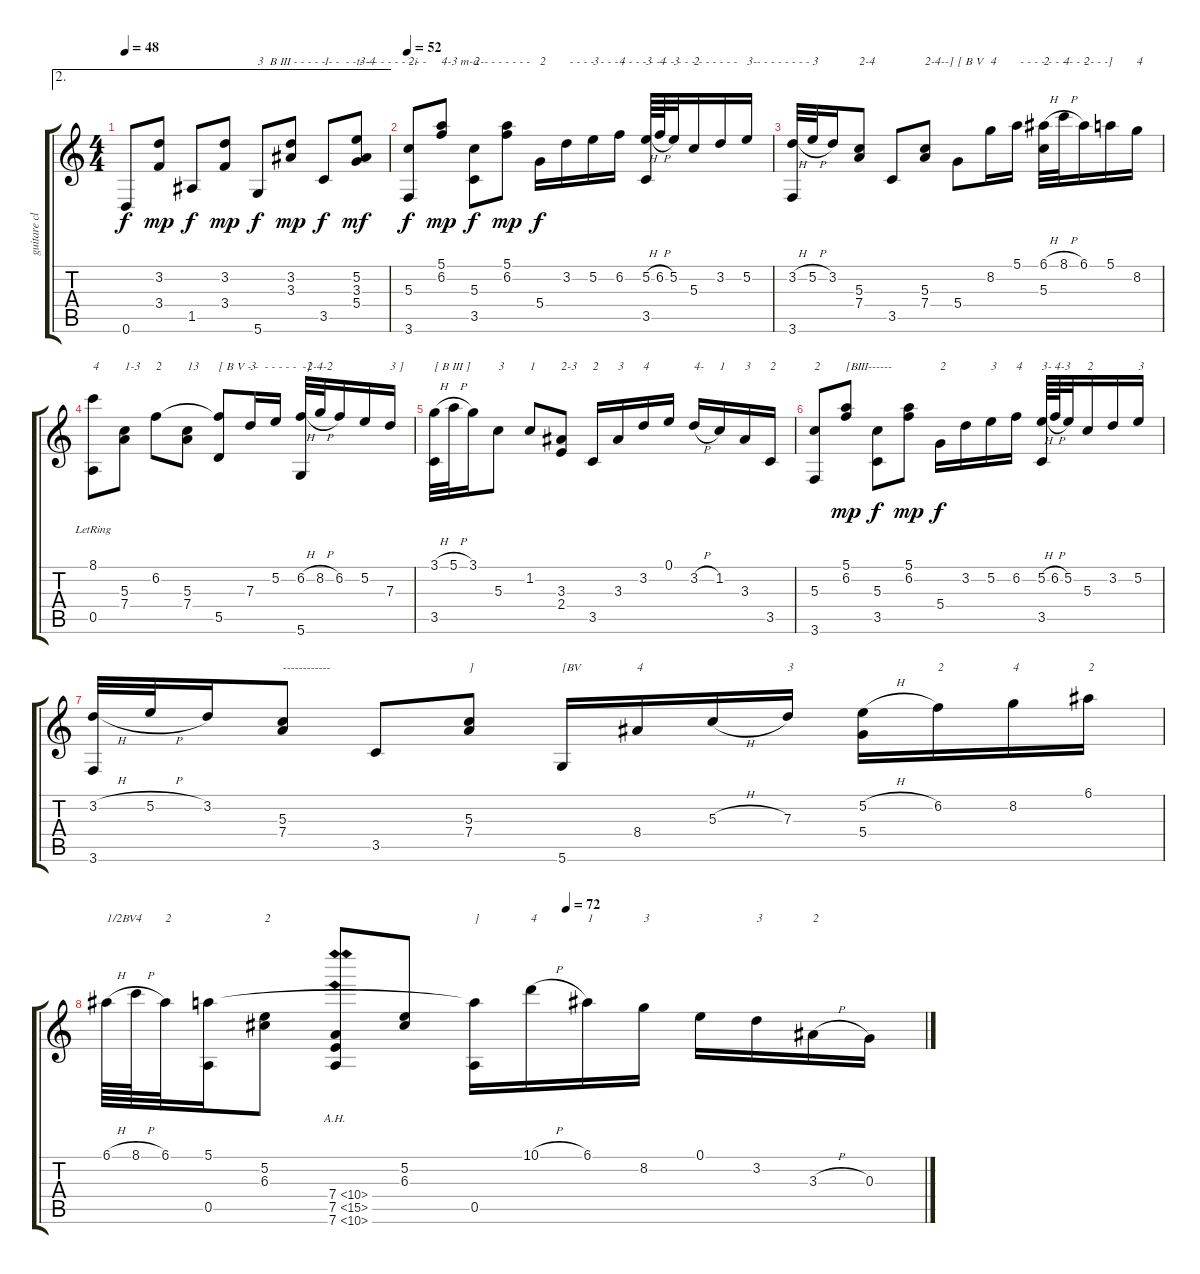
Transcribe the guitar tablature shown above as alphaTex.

\track ("guitare classique" "guitare cl") {instrument acousticguitarnylon}
\staff {score tabs}
\tuning (E4 B3 G3 D3 A2 D2) {hide}
\ae 2
\ts (4 4)
\tempo 48
\clef g2
\ks c
0.6.8{dy f} (3.2 3.4).8{dy mp} 1.5.8{dy f} (3.2 3.4).8{dy mp} 5.6.8{txt "3  B III - - - - - - -  - - - - - - - - - - - - " dy f} (3.2 3.3).8{dy mp} 3.5.8{txt "1" dy f} (5.2 3.3 5.4).8{txt "t3-4" dy mf} |
\tempo 52
(5.3 3.6).8{txt "2i" dy f} (5.1 6.2).8{txt "4-3 m-a" dy mp} (5.3 3.5).8{txt "2-- - - - - - -" dy f} (5.1 6.2).8{dy mp} 5.4.16{txt "2" dy f} 3.2.16{txt " - - - -  - - - - - - - - - - - - - - - - - - - - "} 5.2.16{txt "3"} 6.2.16{txt "4"} (5.2{h} 3.5).64{txt "3"} 6.2{h}.64{txt "4"} 5.2.32{txt "3"} 5.3.16{txt "2"} 3.2.16 5.2.16{txt "3-- - - - - - - -"} |
(3.2{h} 3.6).32 5.2{h}.32{txt "3"} 3.2.16 (5.3 7.4).8{txt "2-4"} 3.5.8 (5.3 7.4).8{txt "2-4--]"} 5.4.8{txt "[ B V"} 8.2.16{txt "4"} 5.1.16{txt " - - - - - - - - - - - - -]"} (6.1{h} 5.3).32{txt "2"} 8.1{h}.32{txt "4"} 6.1.16{txt "2"} 5.1.16 8.2.16{txt "4"} |
(8.1{lr} 0.5).8{txt "4"} (5.3 7.4).8{txt "1-3"} 6.2.8{txt "2"} (5.3 7.4).8{txt "13"} (6.2{t} 5.5).8{txt "[ B V - -  - - - - -  -]"} 7.3.16{txt "3"} 5.2.16 (6.2{h} 5.6).32{txt "  2-4-2"} 8.2{h}.32 6.2.16 5.2.16 7.3.16{txt "3 ]"} |
(3.1{h} 3.5).32{txt "[ B III ]"} 5.1{h}.32 3.1.16 5.3.8{txt "3"} 1.2.8{txt "1"} (3.3 2.4).8{txt "2-3"} 3.5.16{txt "2"} 3.3.16{txt "3"} 3.2.16{txt "4"} 0.1.16 3.2{h}.16{txt "4-"} 1.2.16{txt "1"} 3.3.16{txt "3"} 3.5.16{txt "2"} |
(5.3 3.6).8{txt "2"} (5.1 6.2).8{txt "[BIII------" dy mp} (5.3 3.5).8{dy f} (5.1 6.2).8{dy mp} 5.4.16{txt "2" dy f} 3.2.16 5.2.16{txt "3"} 6.2.16{txt "4"} (5.2{h} 3.5).64{txt "3- 4-3"} 6.2{h}.64 5.2.32 5.3.16{txt "2"} 3.2.16 5.2.16{txt "3"} |
(3.2{h} 3.6).32 5.2{h}.32 3.2.16 (5.3 7.4).8{txt "------------"} 3.5.8 (5.3 7.4).8{txt "]"} 5.6.16{txt "[BV"} 8.4.16{txt "4"} 5.3{h}.16 7.3.16{txt "3"} (5.2{h} 5.4).16 6.2.16{txt "2"} 8.2.16{txt "4"} 6.1.16{txt "2"} |
\tempo (72 0.5625)
6.1{h}.64{txt "1/2BV"} 8.1{h}.64{txt "4"} 6.1.32{txt "2"} (5.1 0.5).16 (5.2 6.3).8{txt "2"} (7.4{ah 3} 7.5{ah 8} 7.6{ah 3}).8 (5.2 6.3).8 (5.1{t} 0.5).16{txt "]"} 10.1{h}.16{txt "4"} 6.1.16{txt "1"} 8.2.16{txt "3"} 0.1.16 3.2.16{txt "3"} 3.3{h}.16{txt "2"} 0.3.16
